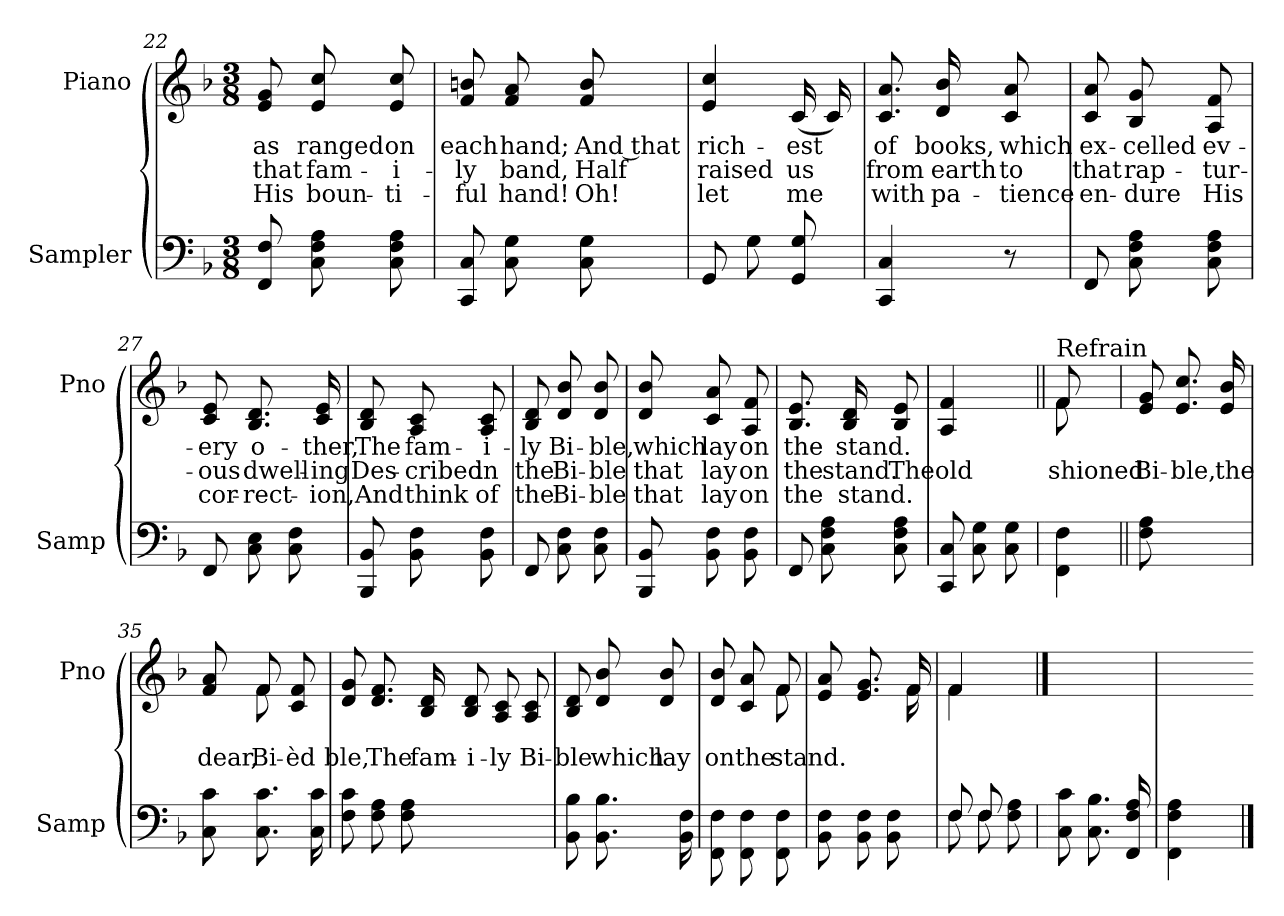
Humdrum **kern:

**kern	**kern	**text	**text	**text
*part2	*part1	*part1	*part1	*part1
*staff2	*staff1	*staff1	*staff1	*staff1
*I"Sampler	*I"Piano	*	*	*
*I'Samp	*I'Pno	*	*	*
*clefF4	*clefG2	*	*	*
*k[b-]	*k[b-]	*	*	*
*F:	*F:	*	*	*
*M3/8	*M3/8	*	*	*
=22	=22	=22	=22	=22
8FF 8F	8e 8g	as	that	His
8C 8F 8A	8e 8cc	ranged	fam-	boun-
8C 8F 8A	8e 8cc	on	-i-	-ti-
=23	=23	=23	=23	=23
8CC 8C	8f 8bn	each	-ly	-ful
8C 8G	8f 8a	hand;	band,	hand!
8C 8G	8f 8b	And that	Half	Oh!
=24	=24	=24	=24	=24
8GG	4e 4cc	rich-	raised	let
8G	.	.	.	.
8GG 8G	(16c/	-est	us	me
.	16c/)	.	.	.
=25	=25	=25	=25	=25
4CC 4C	8.c 8.a	of	from	with
.	16d 16b-	books,	earth	pa-
8r	8c 8a	which	to	-tience
=26	=26	=26	=26	=26
8FF	8c 8a	ex-	that	en-
8C 8F 8A	8B- 8g	-celled	rap-	-dure
8C 8F 8A	8A 8f	ev-	-tur-	His
=27	=27	=27	=27	=27
8FF	8c 8e	-ery	-ous	cor-
8C 8E	8.B- 8.d	o-	dwell-	-rect-
8C 8F	.	.	.	.
.	16c 16e	-ther,	-ing	-ion,
=28	=28	=28	=28	=28
8BBB- 8BB-	8B- 8d	The	Des-	And
8BB- 8F	8A 8c	fam-	-cribed	think
8BB- 8F	8A 8c	-i-	in	of
=29	=29	=29	=29	=29
8FF	8B- 8d	-ly	the	the
8C 8F	8d 8b-	Bi-	Bi-	Bi-
8C 8F	8d 8b-	-ble,	-ble	-ble
=30	=30	=30	=30	=30
8BBB- 8BB-	8d 8b-	which	that	that
8BB- 8F	8c 8a	lay	lay	lay
8BB- 8F	8A 8f	on	on	on
=31	=31	=31	=31	=31
8FF	8.B- 8.e	the	the	the
8C 8F 8A	.	.	.	.
.	16B- 16d	stand.	stand.	stand.
8C 8F 8A	8B- 8e	.	The	.
=32	=32	=32	=32	=32
8CC 8C	4A 4f	.	old	.
8C 8G	.	.	.	.
8C 8G	8ryy	.	.	.
=33	=33||	=33||	=33||	=33||
*	*^	*	*	*
!	!LO:TX:t=Refrain	!	!	!	!
4FF\ 4F\	8f/	8f	.	-shioned	.
.	8ryy	8ryy	.	.	.
*	*v	*v	*	*	*
=34||	=34	=34	=34	=34
8F\ 8A\	8e 8g	.	Bi-	.
4ryy	8.e 8.cc	.	-ble,	.
.	16e 16b-	.	the	.
=35	=35	=35	=35	=35
*	*^	*	*	*
8C\ 8c\	8f 8a	8ryy	.	dear,	.
8.C\ 8.c\	8f/	8f	.	Bi-	.
.	8c 8f	8ryy	.	-èd	.
16C\ 16c\	.	.	.	.	.
*	*v	*v	*	*	*
=36	=36	=36	=36	=36
8F\ 8c\	8d 8g	.	-ble,	.
8F\ 8A\	8.d 8.f	.	The	.
8F\ 8A\	.	.	.	.
.	16B- 16d	.	fam-	.
4.ryy	8B- 8d	.	-i-	.
.	8A 8c	.	-ly	.
.	8A 8c	.	Bi-	.
=37	=37	=37	=37	=37
8BB-\ 8B-\	8B- 8d	.	-ble	.
8.BB-\ 8.B-\	8d 8b-	.	which	.
.	8d 8b-	.	lay	.
16BB-\ 16F\	.	.	.	.
=38	=38	=38	=38	=38
*	*^	*	*	*
8FF\ 8F\	8d 8b-	4ryy	.	on	.
8FF\ 8F\	8c 8a	.	.	the	.
8FF\ 8F\	8f/	8f	.	stand.	.
=39	=39	=39	=39	=39	=39
8BB-\ 8F\	8e 8a	16ryy	.	.	.
*	*v	*v	*	*	*
8BB-\ 8F\	8.e 8.g	.	.	.
8BB-\ 8F\	.	.	.	.
*	*^	*	*	*
.	16f/	16f	.	.	.
=40	=40	=40	=40	=40	=40
*^	*	*	*	*	*
8F/	8F	4f/	4f	.	.	.
8F/	8F	.	.	.	.	.
8F 8A	8ryy	8ryy	8ryy	.	.	.
*v	*v	*	*	*	*	*
*	*v	*v	*	*	*
=	==	==	==	==
8C 8c	4.ryy	.	.	.
8.C 8.B-	.	.	.	.
16FF 16F 16A	.	.	.	.
=	=	=	=	=
4FF\ 4F\ 4A\	4.ryy	.	.	.
8ryy	.	.	.	.
==	=	=	=	=
*-	*-	*-	*-	*-
